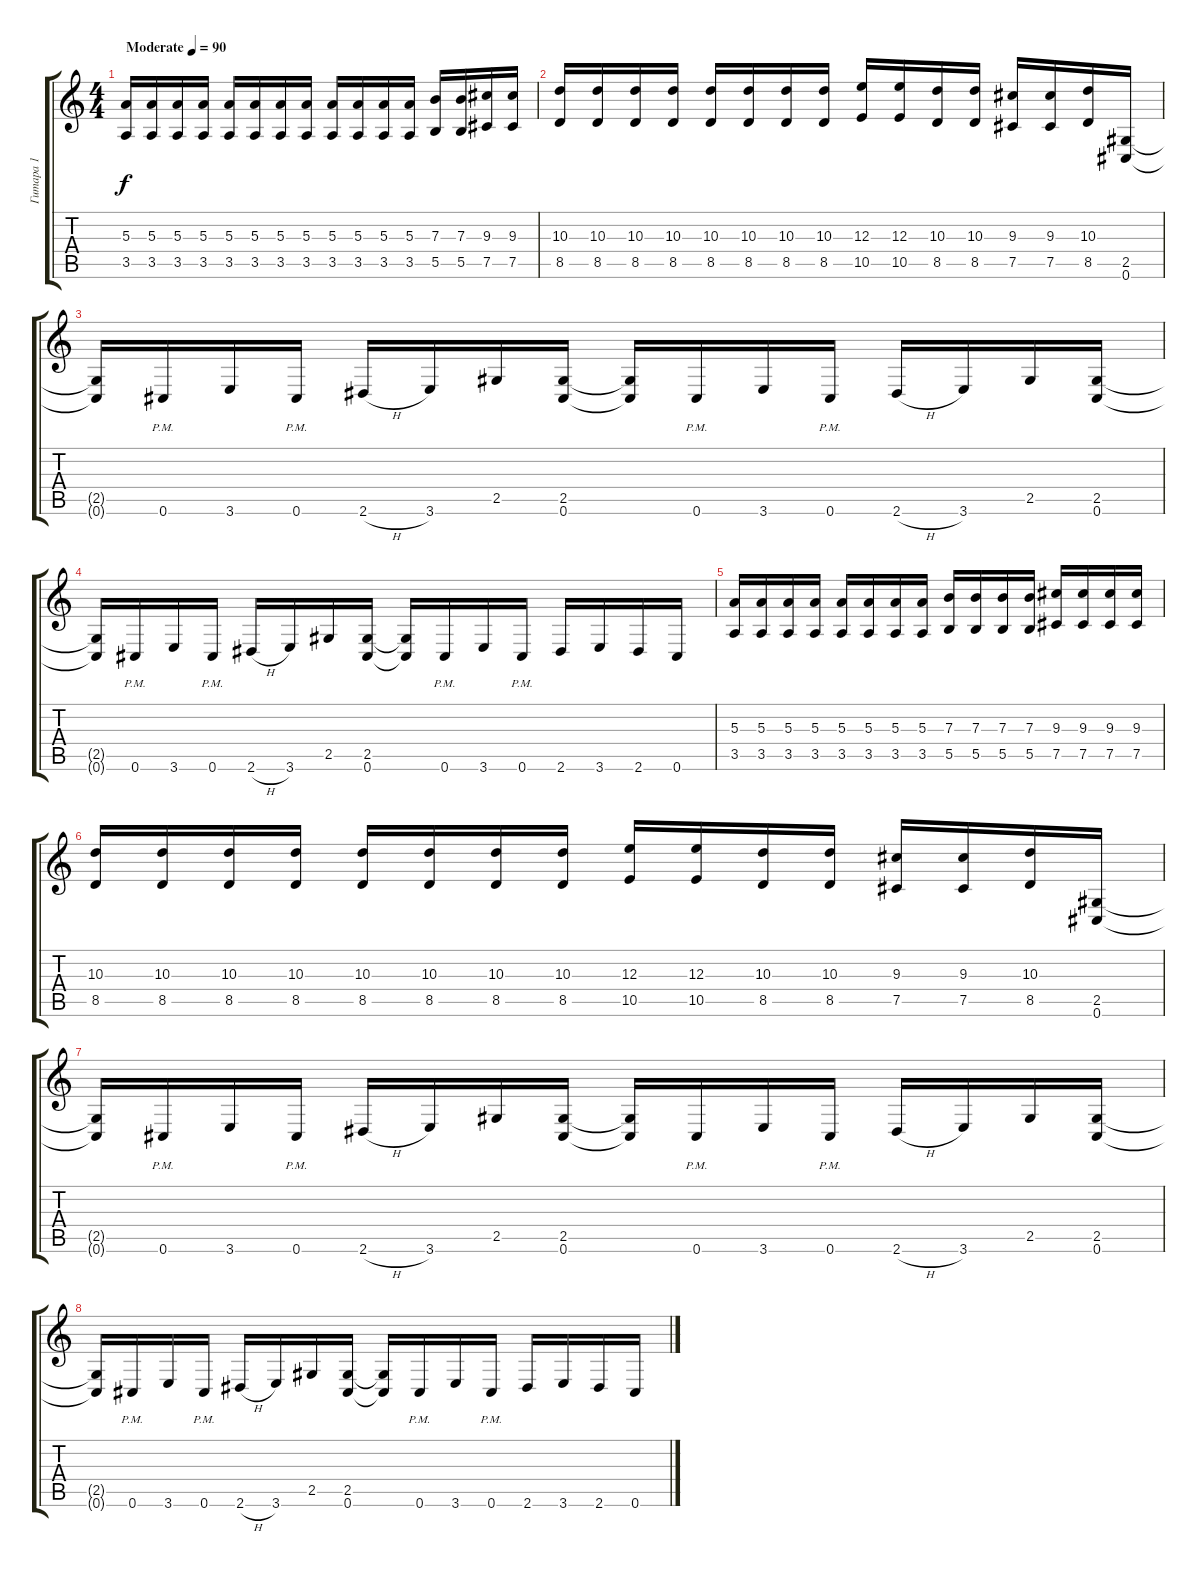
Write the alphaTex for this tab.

\track ("Гитара 1" "Гитара 1") {instrument distortionguitar}
\staff {score tabs}
\tuning (Db4 Ab3 E3 B2 Gb2 Db2) {hide}
\ts (4 4)
\tempo (90 "Moderate")
\clef g2
\ks c
(5.3 3.5).16{dy f instrument distortionguitar} (5.3 3.5).16 (5.3 3.5).16 (5.3 3.5).16 (5.3 3.5).16 (5.3 3.5).16 (5.3 3.5).16 (5.3 3.5).16 (5.3 3.5).16 (5.3 3.5).16 (5.3 3.5).16 (5.3 3.5).16 (7.3 5.5).16 (7.3 5.5).16 (9.3 7.5).16 (9.3 7.5).16 |
(10.3 8.5).16 (10.3 8.5).16 (10.3 8.5).16 (10.3 8.5).16 (10.3 8.5).16 (10.3 8.5).16 (10.3 8.5).16 (10.3 8.5).16 (12.3 10.5).16 (12.3 10.5).16 (10.3 8.5).16 (10.3 8.5).16 (9.3 7.5).16 (9.3 7.5).16 (10.3 8.5).16 (2.5 0.6).16 |
(2.5{t} 0.6{t}).16 0.6{pm}.16 3.6.16 0.6{pm}.16 2.6{h}.16 3.6.16 2.5.16 (2.5 0.6).16 (2.5{t} 0.6{t}).16 0.6{pm}.16 3.6.16 0.6{pm}.16 2.6{h}.16 3.6.16 2.5.16 (2.5 0.6).16 |
(2.5{t} 0.6{t}).16 0.6{pm}.16 3.6.16 0.6{pm}.16 2.6{h}.16 3.6.16 2.5.16 (2.5 0.6).16 (2.5{t} 0.6{t}).16 0.6{pm}.16 3.6.16 0.6{pm}.16 2.6.16 3.6.16 2.6.16 0.6.16 |
(5.3 3.5).16 (5.3 3.5).16 (5.3 3.5).16 (5.3 3.5).16 (5.3 3.5).16 (5.3 3.5).16 (5.3 3.5).16 (5.3 3.5).16 (7.3 5.5).16 (7.3 5.5).16 (7.3 5.5).16 (7.3 5.5).16 (9.3 7.5).16 (9.3 7.5).16 (9.3 7.5).16 (9.3 7.5).16 |
(10.3 8.5).16 (10.3 8.5).16 (10.3 8.5).16 (10.3 8.5).16 (10.3 8.5).16 (10.3 8.5).16 (10.3 8.5).16 (10.3 8.5).16 (12.3 10.5).16 (12.3 10.5).16 (10.3 8.5).16 (10.3 8.5).16 (9.3 7.5).16 (9.3 7.5).16 (10.3 8.5).16 (2.5 0.6).16 |
(2.5{t} 0.6{t}).16 0.6{pm}.16 3.6.16 0.6{pm}.16 2.6{h}.16 3.6.16 2.5.16 (2.5 0.6).16 (2.5{t} 0.6{t}).16 0.6{pm}.16 3.6.16 0.6{pm}.16 2.6{h}.16 3.6.16 2.5.16 (2.5 0.6).16 |
(2.5{t} 0.6{t}).16 0.6{pm}.16 3.6.16 0.6{pm}.16 2.6{h}.16 3.6.16 2.5.16 (2.5 0.6).16 (2.5{t} 0.6{t}).16 0.6{pm}.16 3.6.16 0.6{pm}.16 2.6.16 3.6.16 2.6.16 0.6.16
